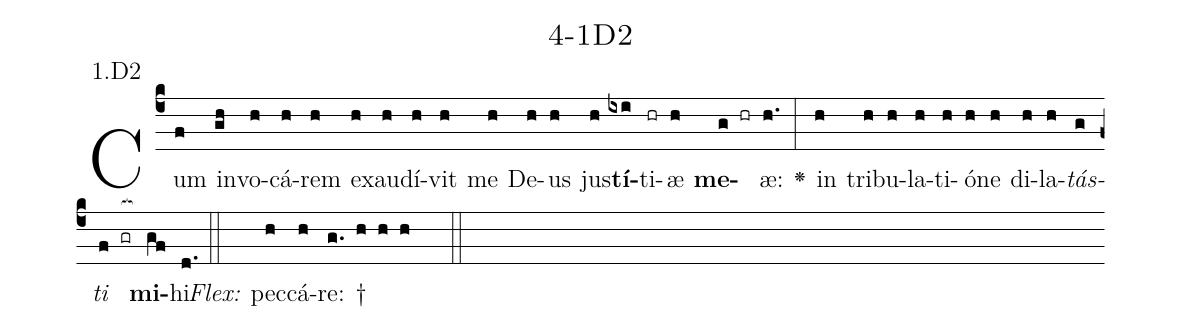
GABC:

name: 4-1D2;
annotation: 1.D2;
%%
(c4)Cum(f) in(gh)vo(h)cá(h)rem(h) ex(h)au(h)dí(h)vit(h) me(h) De(h)us(h) jus(h)<b>tí</b>(ixi)ti(hr)æ(h) <b>me</b>(g hr)æ:(h.) <v>\greheightstar</v>(:) in(h) tri(h)bu(h)la(h)ti(h)ó(h)ne(h) di(h)la(h)<i>tás</i>(g)<i>ti</i>(f gr[ocb:1{]) <b>mi</b>(gf[ocb:0}])hi.(d.) (::)
<i>Flex:</i>()  pec(h)cá(h)re: †(g. h h h  ::)

%E(h) u(h) o(g) u(f) a(gf) e.(d.) (::)
